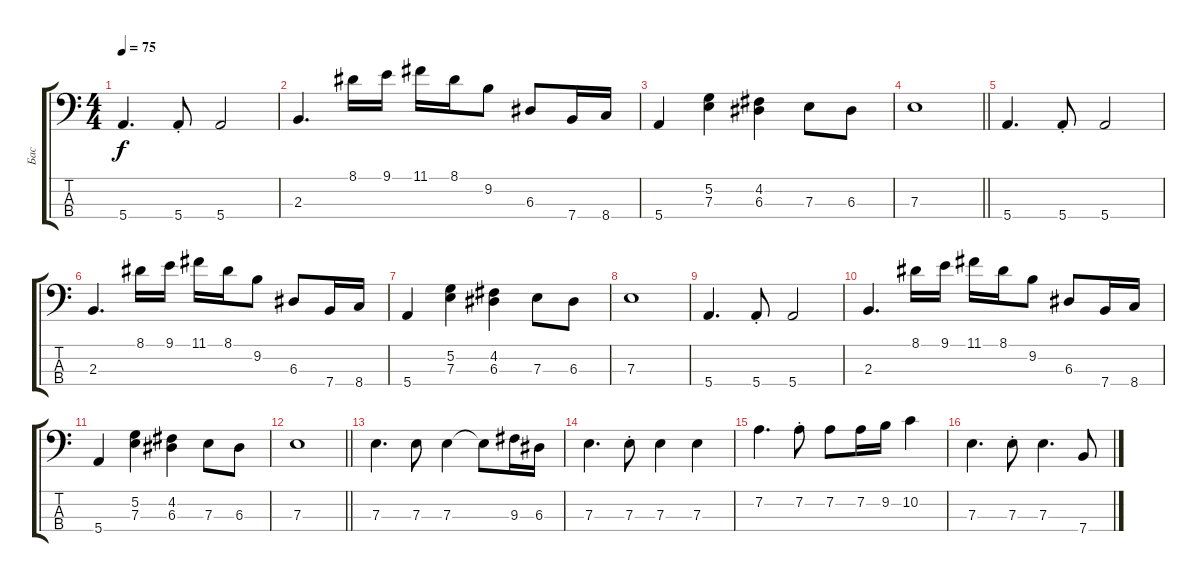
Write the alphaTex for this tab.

\track ("Бас" "Бас") {instrument electricbassfinger}
\staff {score tabs}
\tuning (G2 D2 A1 E1) {hide}
\ts (4 4)
\tempo 75
\clef f4
\ks c
5.4.4{d dy f} 5.4{st}.8 5.4.2 |
2.3.4{d} 8.1.16 9.1.16 11.1.16 8.1.16 9.2.8 6.3.8 7.4.16 8.4.16 |
5.4.4 (5.2 7.3).4 (4.2 6.3).4 7.3.8 6.3.8 |
\barLineRight lightlight
7.3.1 |
5.4.4{d} 5.4{st}.8 5.4.2 |
2.3.4{d} 8.1.16 9.1.16 11.1.16 8.1.16 9.2.8 6.3.8 7.4.16 8.4.16 |
5.4.4 (5.2 7.3).4 (4.2 6.3).4 7.3.8 6.3.8 |
7.3.1 |
5.4.4{d} 5.4{st}.8 5.4.2 |
2.3.4{d} 8.1.16 9.1.16 11.1.16 8.1.16 9.2.8 6.3.8 7.4.16 8.4.16 |
5.4.4 (5.2 7.3).4 (4.2 6.3).4 7.3.8 6.3.8 |
\barLineRight lightlight
7.3.1 |
7.3.4{d} 7.3.8 7.3.4 7.3{t}.8 9.3.16 6.3.16 |
7.3.4{d} 7.3{st}.8 7.3.4 7.3.4 |
7.2.4{d} 7.2{st}.8 7.2.8 7.2.16 9.2.16 10.2.4 |
7.3.4{d} 7.3{st}.8 7.3.4{d} 7.4.8
